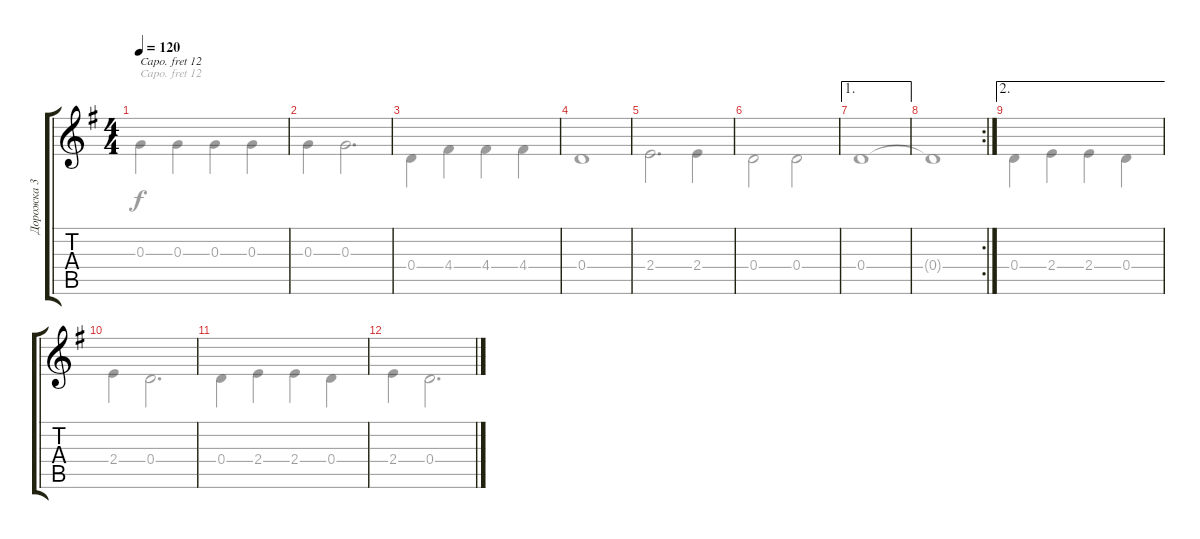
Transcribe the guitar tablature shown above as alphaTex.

\track ("Дорожка 3" "Дорожка 3") {instrument voiceoohs}
\staff {score tabs}
\capo 12
\tuning (E4 B3 G3 D3 A2 E2) {hide}
\voice
\ts (4 4)
\tempo 120
\clef g2
\ks g
|
|
|
|
|
|
\ae 1
|
\rc 2
|
\ae 2
|
|
|
\voice
\clef g2
\ks g
0.3.4{dy f} 0.3.4 0.3.4 0.3.4 |
0.3.4 0.3.2{d} |
0.4.4 4.4.4 4.4.4 4.4.4 |
0.4.1 |
2.4.2{d} 2.4.4 |
0.4.2 0.4.2 |
0.4.1 |
0.4{t}.1 |
0.4.4 2.4.4 2.4.4 0.4.4 |
2.4.4 0.4.2{d} |
0.4.4 2.4.4 2.4.4 0.4.4 |
2.4.4 0.4.2{d}
